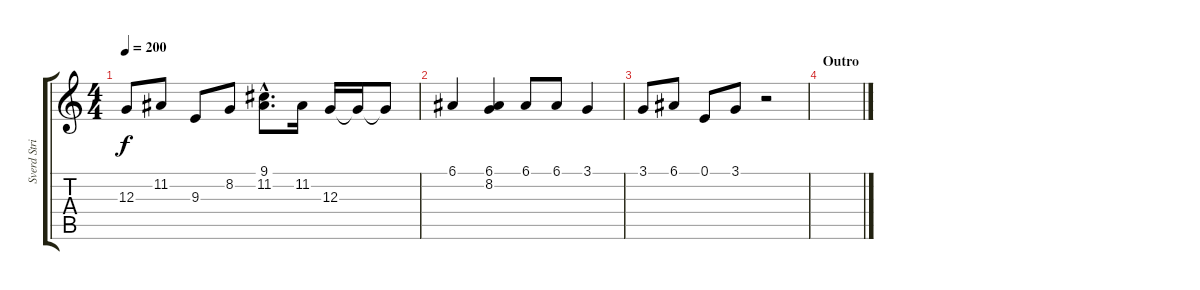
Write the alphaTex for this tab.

\track ("Sverd Strings" "Sverd Stri") {instrument stringensemble1}
\staff {score tabs}
\tuning (E4 B3 G3 D3 A2 E2) {hide}
\ts (4 4)
\tempo 200
\clef g2
\ks c
12.3.8{dy f} 11.2.8 9.3.8 8.2.8 (9.1{hac} 11.2{hac}).8{d} 11.2.16 12.3.16 12.3{t}.16 12.3{t}.8 |
6.1.4 (6.1 8.2).4 6.1.8 6.1.8 3.1.4 |
3.1.8 6.1.8 0.1.8 3.1.8 r.2 |
\section ("" "Outro")
